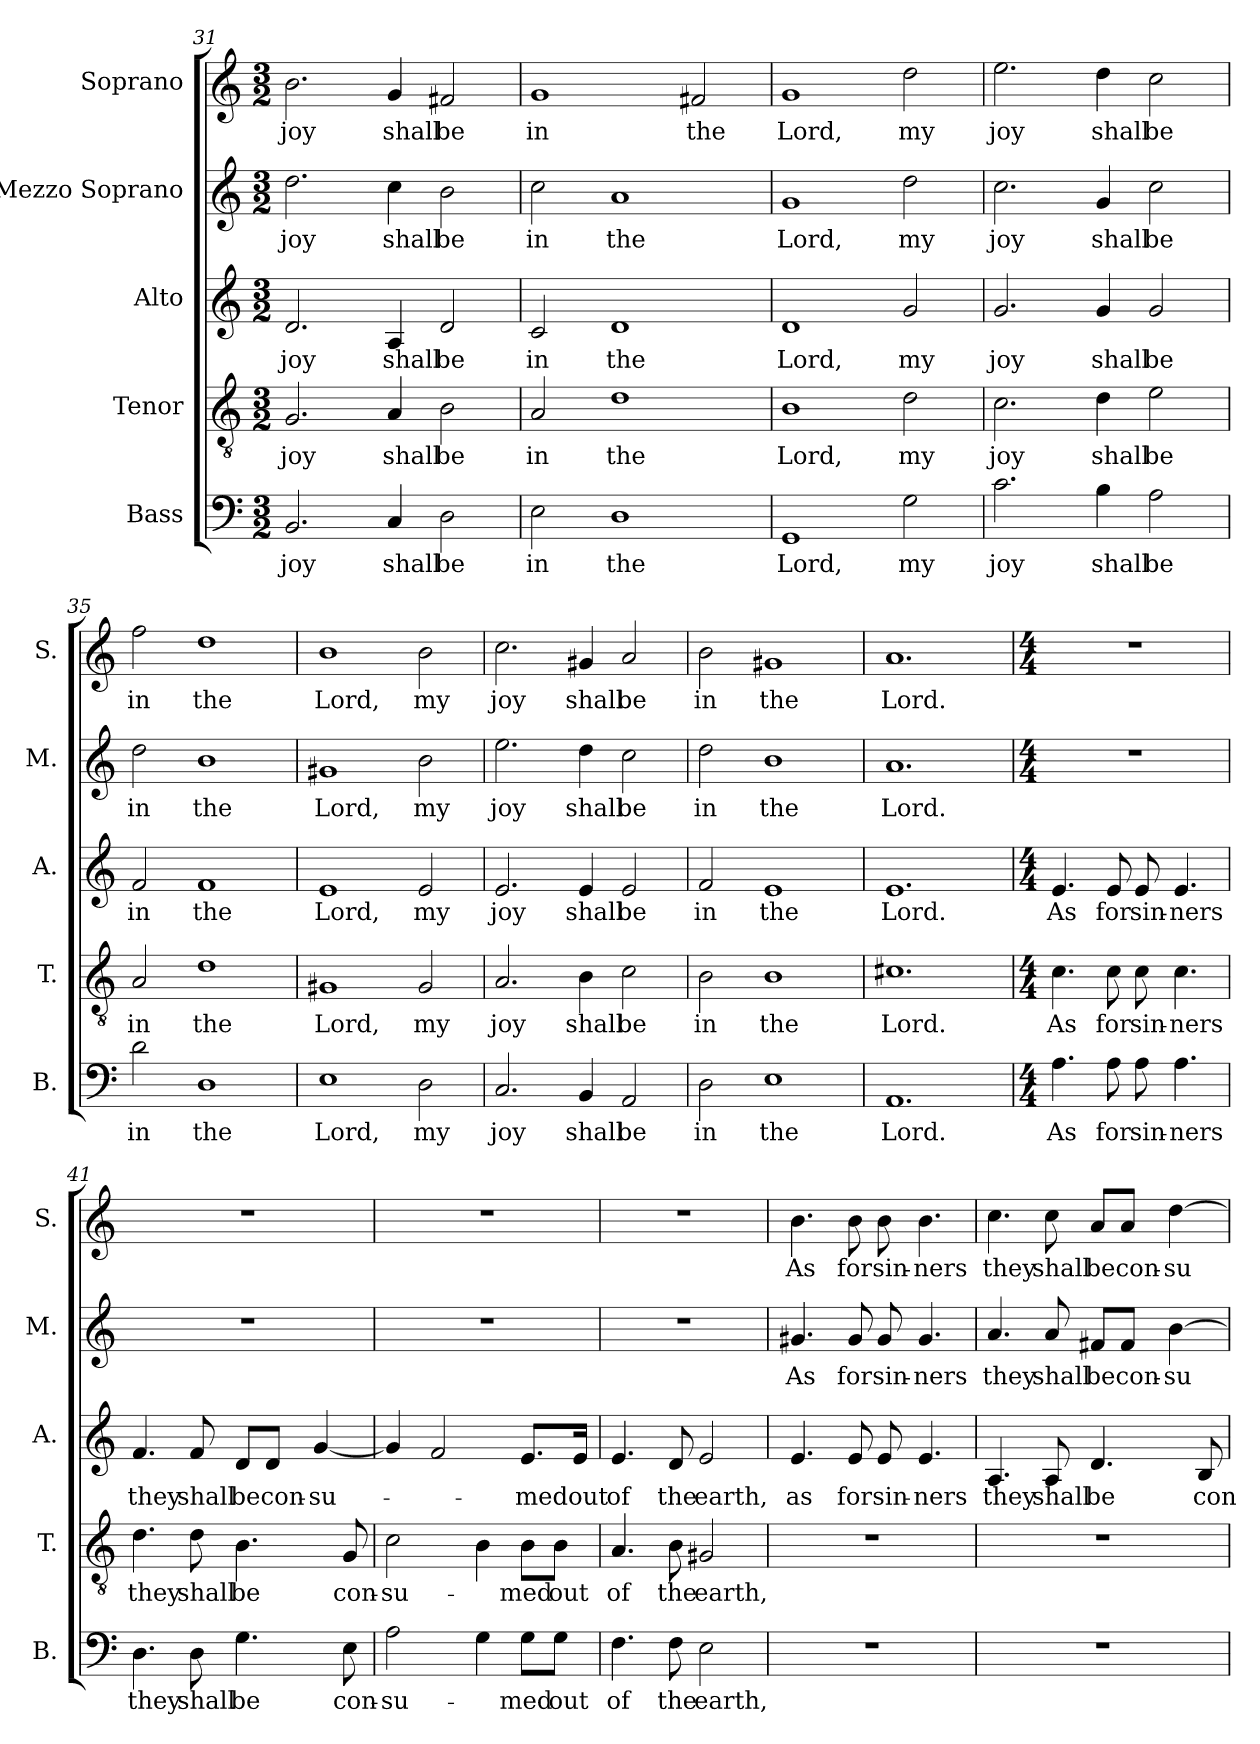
**kern	**text	**kern	**text	**kern	**text	**kern	**text	**kern	**text
*part5	*part5	*part4	*part4	*part3	*part3	*part2	*part2	*part1	*part1
*staff5	*staff5	*staff4	*staff4	*staff3	*staff3	*staff2	*staff2	*staff1	*staff1
*I"Bass	*	*I"Tenor	*	*I"Alto	*	*I"Mezzo Soprano	*	*I"Soprano	*
*I'B.	*	*I'T.	*	*I'A.	*	*I'M.	*	*I'S.	*
!!LO:PB:g=z
*clefF4	*	*clefGv2	*	*clefG2	*	*clefG2	*	*clefG2	*
*k[]	*	*k[]	*	*k[]	*	*k[]	*	*k[]	*
*C:	*	*C:	*	*C:	*	*C:	*	*C:	*
*M3/2	*	*M3/2	*	*M3/2	*	*M3/2	*	*M3/2	*
=31	=31	=31	=31	=31	=31	=31	=31	=31	=31
2.BB/	joy	2.G/	joy	2.d/	joy	2.dd\	joy	2.b\	joy
4C/	shall	4A/	shall	4A/	shall	4cc\	shall	4g/	shall
2D\	be	2B\	be	2d/	be	2b\	be	2f#X/	be
=32	=32	=32	=32	=32	=32	=32	=32	=32	=32
2E\	in	2A/	in	2c/	in	2cc\	in	1g	in
1D	the	1d	the	1d	the	1a	the	.	.
.	.	.	.	.	.	.	.	2f#X/	the
=33	=33	=33	=33	=33	=33	=33	=33	=33	=33
1GG	Lord,	1B	Lord,	1d	Lord,	1g	Lord,	1g	Lord,
2G\	my	2d\	my	2g/	my	2dd\	my	2dd\	my
=34	=34	=34	=34	=34	=34	=34	=34	=34	=34
2.c\	joy	2.c\	joy	2.g/	joy	2.cc\	joy	2.ee\	joy
4B\	shall	4d\	shall	4g/	shall	4g/	shall	4dd\	shall
2A\	be	2e\	be	2g/	be	2cc\	be	2cc\	be
=35	=35	=35	=35	=35	=35	=35	=35	=35	=35
2d\	in	2A/	in	2f/	in	2dd\	in	2ff\	in
1D	the	1d	the	1f	the	1b	the	1dd	the
!!LO:PB:g=z
=36	=36	=36	=36	=36	=36	=36	=36	=36	=36
1E	Lord,	1G#X	Lord,	1e	Lord,	1g#X	Lord,	1b	Lord,
2D\	my	2G#/	my	2e/	my	2b\	my	2b\	my
=37	=37	=37	=37	=37	=37	=37	=37	=37	=37
2.C/	joy	2.A/	joy	2.e/	joy	2.ee\	joy	2.cc\	joy
4BB/	shall	4B\	shall	4e/	shall	4dd\	shall	4g#X/	shall
2AA/	be	2c\	be	2e/	be	2cc\	be	2a/	be
=38	=38	=38	=38	=38	=38	=38	=38	=38	=38
2D\	in	2B\	in	2f/	in	2dd\	in	2b\	in
1E	the	1B	the	1e	the	1b	the	1g#X	the
=39	=39	=39	=39	=39	=39	=39	=39	=39	=39
1.AA	Lord.	1.c#X	Lord.	1.e	Lord.	1.a	Lord.	1.a	Lord.
=40	=40	=40	=40	=40	=40	=40	=40	=40	=40
*M4/4	*	*M4/4	*	*M4/4	*	*M4/4	*	*M4/4	*
*	*	*	*	*	*	*	*	*MM70	*
4.A\	As	4.c\	As	4.e/	As	1r	.	1r	.
8A\	for	8c\	for	8e/	for	.	.	.	.
8A\	sin-	8c\	sin-	8e/	sin-	.	.	.	.
4.A\	-ners	4.c\	-ners	4.e/	-ners	.	.	.	.
=41	=41	=41	=41	=41	=41	=41	=41	=41	=41
4.D\	they	4.d\	they	4.f/	they	1r	.	1r	.
8D\	shall	8d\	shall	8f/	shall	.	.	.	.
4.G\	be	4.B\	be	8d/L	be	.	.	.	.
.	.	.	.	8d/J	con-	.	.	.	.
.	.	.	.	[4g/	-su-	.	.	.	.
8E\	con-	8G/	con-	.	.	.	.	.	.
!!LO:PB:g=z
=42	=42	=42	=42	=42	=42	=42	=42	=42	=42
2A\	-su-	2c\	-su-	4g/]	.	1r	.	1r	.
.	.	.	.	2f/	.	.	.	.	.
4G\	.	4B\	.	.	.	.	.	.	.
8G\L	-med	8B\L	-med	8.e/L	-med	.	.	.	.
8G\J	out	8B\J	out	.	.	.	.	.	.
.	.	.	.	16e/Jk	out	.	.	.	.
=43	=43	=43	=43	=43	=43	=43	=43	=43	=43
4.F\	of	4.A/	of	4.e/	of	1r	.	1r	.
8F\	the	8B\	the	8d/	the	.	.	.	.
2E\	earth,	2G#X/	earth,	2e/	earth,	.	.	.	.
!!LO:PB:g=z
=44	=44	=44	=44	=44	=44	=44	=44	=44	=44
1r	.	1r	.	4.e/	as	4.g#X/	As	4.b\	As
.	.	.	.	8e/	for	8g#/	for	8b\	for
.	.	.	.	8e/	sin-	8g#/	sin-	8b\	sin-
.	.	.	.	4.e/	-ners	4.g#/	-ners	4.b\	-ners
=45	=45	=45	=45	=45	=45	=45	=45	=45	=45
1r	.	1r	.	4.A/	they	4.a/	they	4.cc\	they
.	.	.	.	8A/	shall	8a/	shall	8cc\	shall
.	.	.	.	4.d/	be	8f#X/L	be	8a/L	be
.	.	.	.	.	.	8f#/J	con-	8a/J	con-
.	.	.	.	.	.	[4b\	-su-	[4dd\	-su-
.	.	.	.	8B/	con-	.	.	.	.
=	=	=	=	=	=	=	=	=	=
*-	*-	*-	*-	*-	*-	*-	*-	*-	*-
